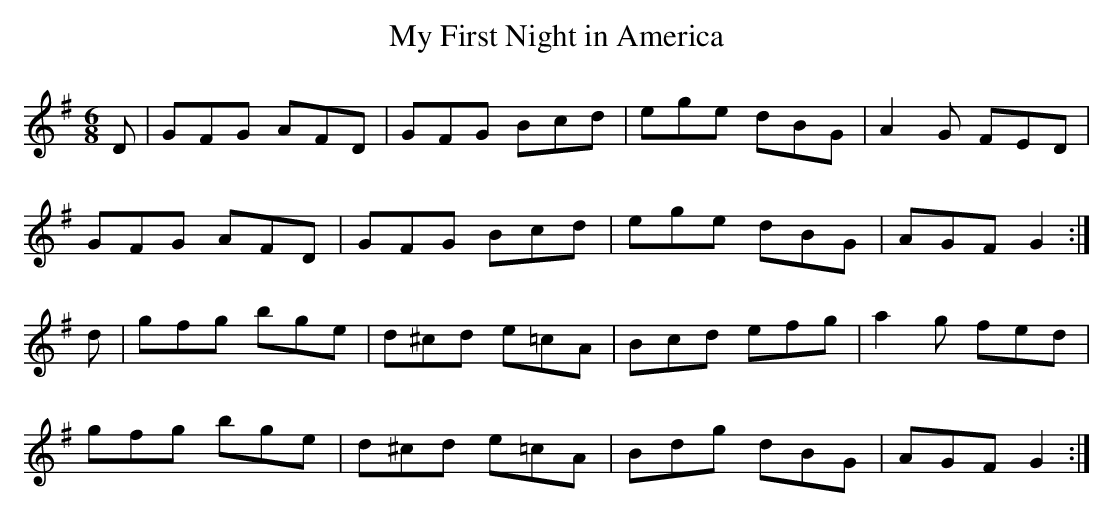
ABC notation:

X:1
T: My First Night in America
M: 6/8
L: 1/8
K: G
D | GFG AFD | GFG Bcd | ege dBG | A2 G FED |
GFG AFD | GFG Bcd | ege dBG | AGF G2 :|
d | gfg bge | d^cd e=cA | Bcd efg | a2 g fed |
gfg bge | d^cd e=cA | Bdg dBG | AGF G2 :|
